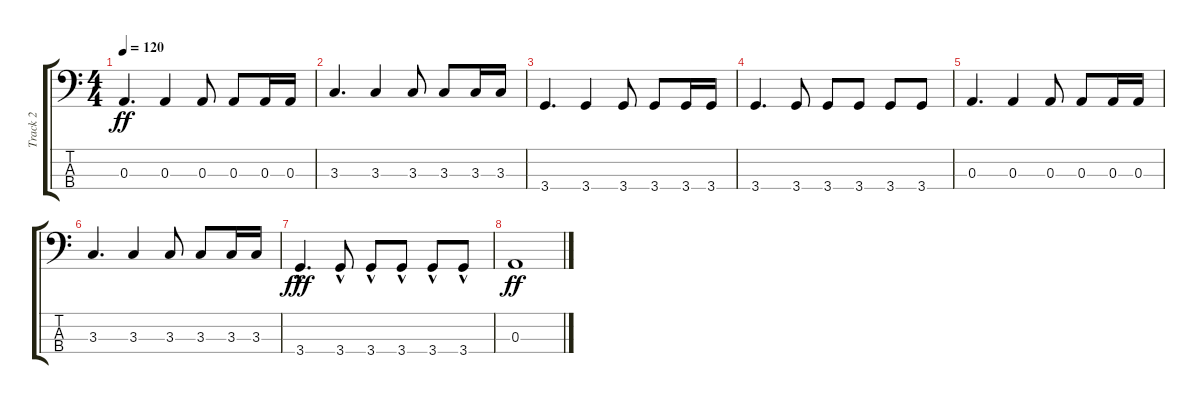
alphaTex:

\track ("Track 2" "Track 2") {instrument electricbassfinger}
\staff {score tabs}
\tuning (G2 D2 A1 E1) {hide}
\ts (4 4)
\tempo 120
\clef f4
\ks c
0.3.4{d dy ff} 0.3.4 0.3.8 0.3.8 0.3.16 0.3.16 |
3.3.4{d} 3.3.4 3.3.8 3.3.8 3.3.16 3.3.16 |
3.4.4{d} 3.4.4 3.4.8 3.4.8 3.4.16 3.4.16 |
3.4.4{d} 3.4.8 3.4.8 3.4.8 3.4.8 3.4.8 |
0.3.4{d} 0.3.4 0.3.8 0.3.8 0.3.16 0.3.16 |
3.3.4{d} 3.3.4 3.3.8 3.3.8 3.3.16 3.3.16 |
3.4{hac}.4{d dy fff} 3.4{hac}.8 3.4{hac}.8 3.4{hac}.8 3.4{hac}.8 3.4{hac}.8 |
0.3.1{dy ff}
